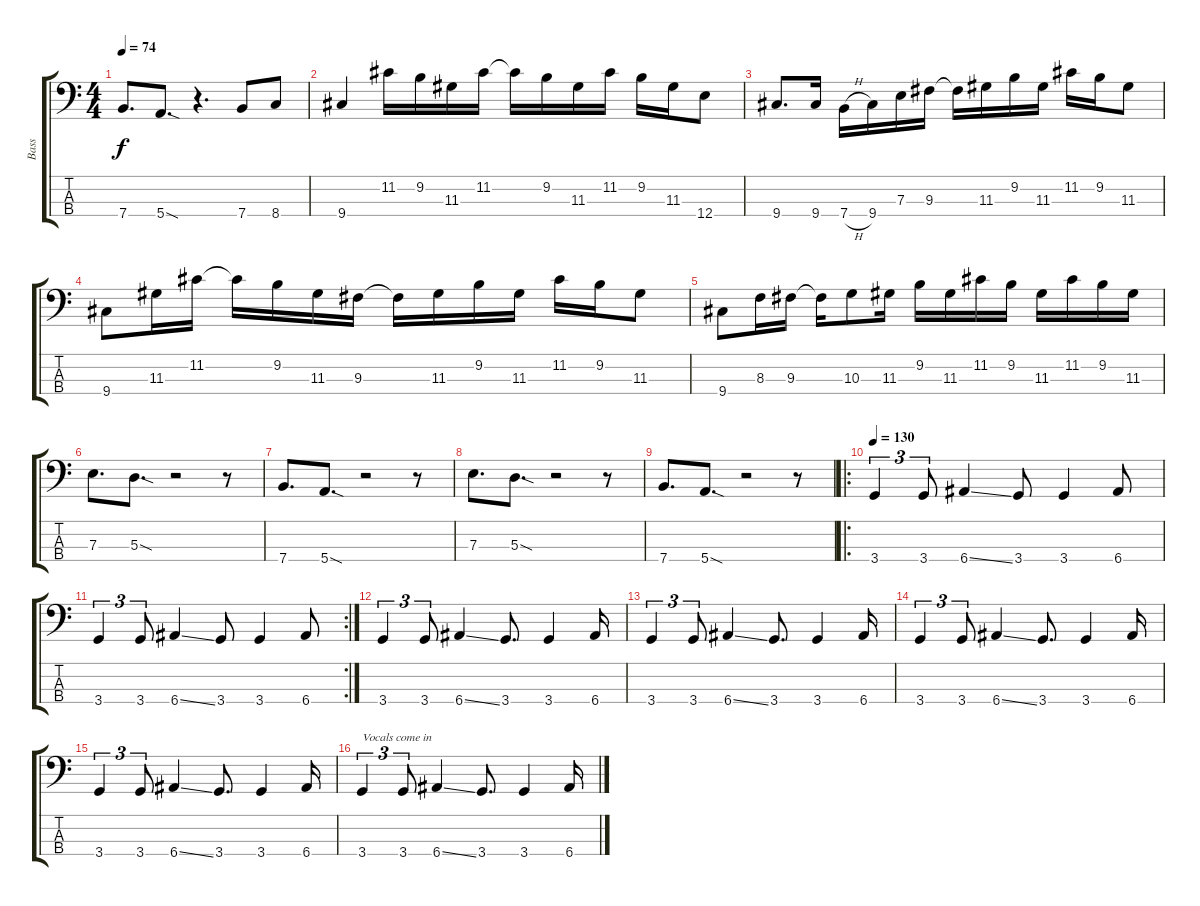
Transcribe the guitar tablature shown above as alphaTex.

\track ("Bass" "Bass") {instrument electricbassfinger}
\staff {score tabs}
\tuning (G2 D2 A1 E1) {hide}
\ts (4 4)
\tempo 74
\clef f4
\ks c
7.4.8{d dy f} 5.4{sod}.8{d} r.4{d} 7.4.8 8.4.8 |
9.4.4{volume 11} 11.2.16 9.2.16 11.3.16 11.2.16 11.2{t}.16 9.2.16 11.3.16 11.2.16 9.2.16 11.3.16 12.4.8 |
9.4.8{d} 9.4.16 7.4{h}.16 9.4.16 7.3.16 9.3.16 9.3{t}.16 11.3.16 9.2.16 11.3.16 11.2.16 9.2.16 11.3.8 |
9.4.8 11.3.16 11.2.16 11.2{t}.16 9.2.16 11.3.16 9.3.16 9.3{t}.16 11.3.16 9.2.16 11.3.16 11.2.16 9.2.16 11.3.8 |
9.4.8 8.3.16 9.3.16 9.3{t}.16 10.3.8 11.3.16 9.2.16 11.3.16 11.2.16 9.2.16 11.3.16 11.2.16 9.2.16 11.3.16 |
7.3.8{d volume 13} 5.3{sod}.8{d} r.2 r.8 |
7.4.8{d} 5.4{sod}.8{d} r.2 r.8 |
7.3.8{d} 5.3{sod}.8{d} r.2 r.8 |
7.4.8{d} 5.4{sod}.8{d} r.2 r.8 |
\ro
\tempo 130
3.4.4{tu (3 2) volume 12} 3.4.8{tu (3 2)} 6.4{ss}.4 3.4.8 3.4.4 6.4.8 |
\rc 2
3.4.4{tu (3 2)} 3.4.8{tu (3 2)} 6.4{ss}.4 3.4.8 3.4.4 6.4.8 |
3.4.4{tu (3 2) volume 10} 3.4.8{tu (3 2)} 6.4{ss}.4 3.4.8{d} 3.4.4 6.4.16 |
3.4.4{tu (3 2)} 3.4.8{tu (3 2)} 6.4{ss}.4 3.4.8{d} 3.4.4 6.4.16 |
3.4.4{tu (3 2)} 3.4.8{tu (3 2)} 6.4{ss}.4 3.4.8{d} 3.4.4 6.4.16 |
3.4.4{tu (3 2)} 3.4.8{tu (3 2)} 6.4{ss}.4 3.4.8{d} 3.4.4 6.4.16 |
3.4.4{tu (3 2) txt "Vocals come in"} 3.4.8{tu (3 2)} 6.4{ss}.4 3.4.8{d} 3.4.4 6.4.16
